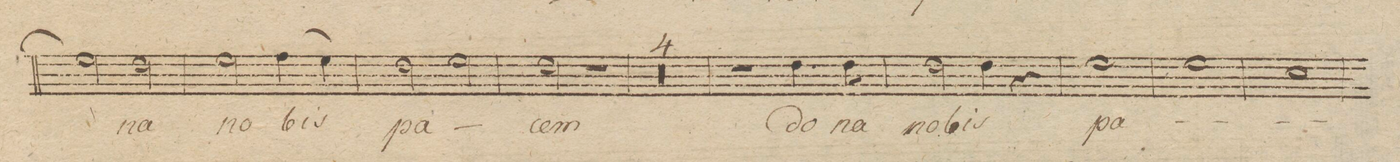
**kern	**text	**dynam
*I"Alto Solo	*	*
*clefC3	*	*
*k[cnfngn]	*	*
*met(c|)	*	*
*M2/2	*	*
2f\]	.	.
2e\	-na	.
=13	=13	=13
2f\	no-	.
(4g\	-bis	.
4f\)	.	.
=14	=14	=14
2e\	pa-	.
2f\	.	.
=15	=15	=15
2e\	-cem	.
2r	.	.
=16	=16	=16
00r	.	.
=17	=17	=17
=18	=18	=18
=19	=19	=19
=20	=20	=20
2r	.	.
4.e\	do-	.
8e\	-na	.
=21	=21	=21
2e\	no-	.
4e\	-bis	.
4r	.	.
=22	=22	=22
1f\	pa-	.
=23	=23	=23
1f\	.	.
=24	=24	=24
1d\	.	.
=25	=25	=25
*-	*-	*-
